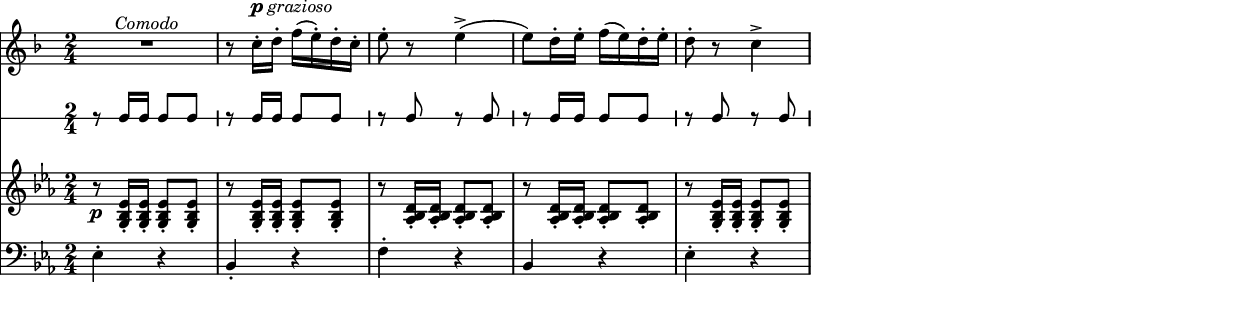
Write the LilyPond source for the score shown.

%% Generated by lilypond-book.py
%% Options: [indent=0\mm,quote]
\include "lilypond-book-preamble.ly"


% ****************************************************************
% Start cut-&-pastable-section
% ****************************************************************



\paper {
  indent = 0\mm
  line-width = 160\mm - 2.0 * 0.4\in
  force-assignment = #""
  line-width = #(- line-width (* mm  3.000000))
}

\layout {
  
}





% ****************************************************************
% ly snippet:
% ****************************************************************
\sourcefilename "staff-headword.ly"
\sourcefileline 0
% Do not edit this file; it is automatically
% generated from Documentation/snippets/new
% This file is in the public domain.
%% Note: this file works from version 2.13.36
\version "2.13.40"
\include "catalan.ly"
#(set-global-staff-size 15)
\paper{
  ragged-right=##t
  line-width=17\cm
  indent=0\cm
}


\header {
  lsrtags = "headwords"
  texidoc = ""
  doctitle = "headword"
} % begin verbatim


\header {
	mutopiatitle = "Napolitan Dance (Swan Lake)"
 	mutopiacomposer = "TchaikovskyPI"
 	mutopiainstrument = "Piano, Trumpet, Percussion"
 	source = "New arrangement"
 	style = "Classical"
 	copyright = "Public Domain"
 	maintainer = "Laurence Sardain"
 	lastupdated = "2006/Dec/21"
%	title = "Le Lac des Cygnes"
%	subtitle = "Danse Napolitaine"
%	composer = "Piotr Ilitch Tchaïkovski"
%	arranger = "arr. Laurence Sardain"
%       footer = "Mutopia-2006/12/22-896"
}

trompette = \relative do'' {
  \clef treble
  \key mib \major
  \time 2/4
  R2^\markup { \italic Comodo } |
  r8 \once \override TextScript #'padding = #2.0
  sib16-.^\markup {\dynamic p \italic grazioso} do-. mib( re)-. do-. sib-. |
  re8-. r8 re4->( |
  re8) do16-. re-. mib( re) do-. re-. |
  do8-. r8 sib4-> |
}

tambourin = \relative do' {
  \time 2/4
  r8 do16 do do8 do |
  r8 do16 do do8 do |
  r8 do r do |
  r8 do16 do do8 do |
  r8 do r do |
}

tambourinMidi = \drummode {
  \time 2/4
  r8 tamb16 tamb tamb8 tamb |
  r8 tamb16 tamb tamb8 tamb |
  r8 tamb r tamb |
  r8 tamb16 tamb tamb8 tamb |
  r8 tamb r tamb |
}

upper = \relative do' {
  \clef treble
  \key mib \major
  \time 2/4
  r8\p <sol sib mib>16-. <sol sib mib>-. <sol sib mib>8-. <sol sib mib>-. |
  r8 <sol sib mib>16-. <sol sib mib>-. <sol sib mib>8-. <sol sib mib>-. |
  r8 <lab sib re>16-. <lab sib re>-. <lab sib re>8-. <lab sib re>-. |
  r8 <lab sib re>16-. <lab sib re>-. <lab sib re>8-. <lab sib re>-. |
  r8 <sol sib mib>16-. <sol sib mib>-. <sol sib mib>8-. <sol sib mib>-. |
}

lower = \relative do {
  \clef bass
  \key mib \major
  \time 2/4
  mib4-. r4 |
  sib-. r |
  fa'-. r |
  sib, r |
  mib4-. r4 |
}


\score {
  <<
    \context Staff = "trumpet" <<
      \set Staff.instrumentName = \markup { "Trumpet" \concat{ B \teeny \raise #0.4 \flat } }
      \transpose sib do'
      \trompette
    >>
    \context RhythmicStaff = "tambourin" <<
      \set Staff.instrumentName = "Tambourine"
      \tambourin
    >>
    \context PianoStaff = "prima" <<
      \set PianoStaff.instrumentName = "Piano  "
      \context Staff = "uppera" \upper
      \context Staff = "lowera" \lower
    >>
  >>
  \layout { }
}
\score {
  <<
    \context Staff = "trumpet" {
      \set Staff.midiInstrument = "trumpet"
      \trompette
    }
    \context DrumStaff = "tambourin" {
      \tambourinMidi
    }
    \context Staff = "piano" <<
      \upper
      \lower
    >>
  >>
  \midi {
    \context {
      \Score
      tempoWholesPerMinute = #(ly:make-moment 72 4)
    }
  }
}




% ****************************************************************
% end ly snippet
% ****************************************************************
